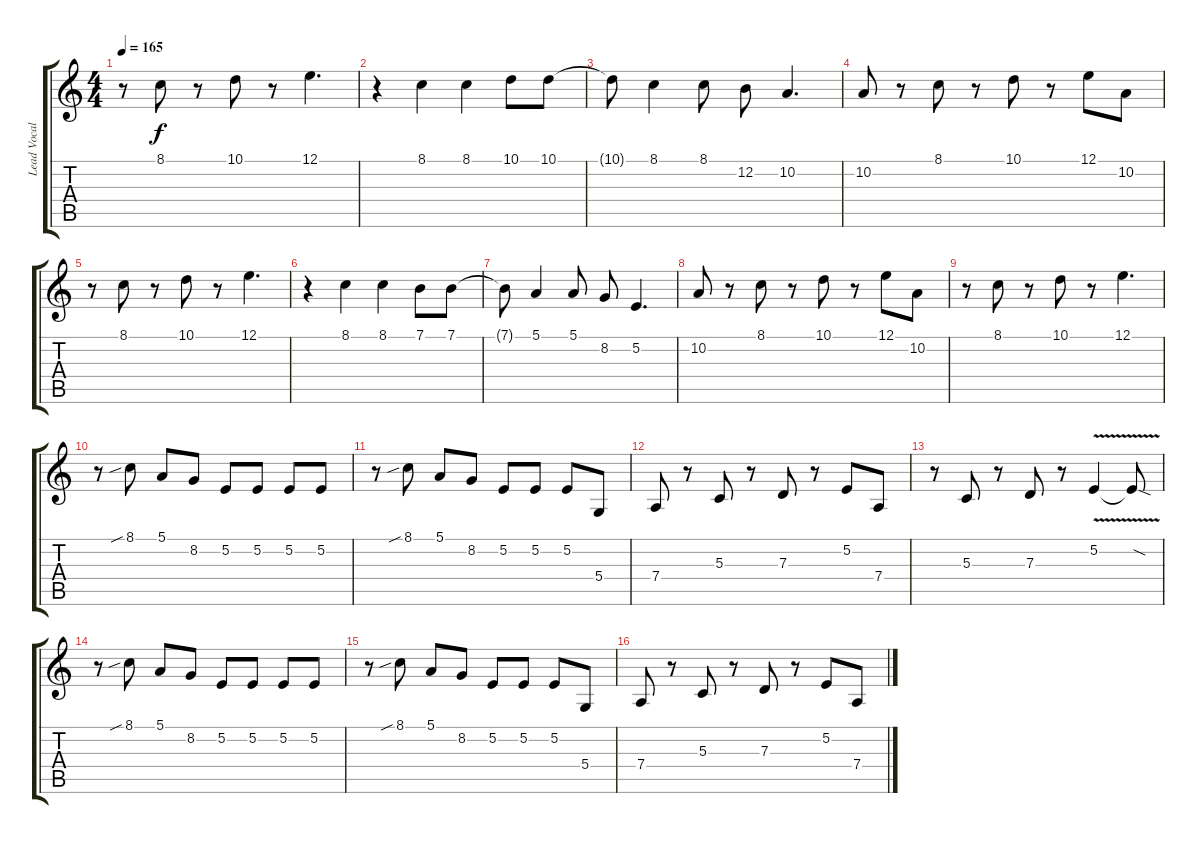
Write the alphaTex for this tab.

\track ("Lead Vocals" "Lead Vocal") {instrument lead6voice}
\staff {score tabs}
\tuning (E4 B3 G3 D3 A2 E2) {hide}
\ts (4 4)
\tempo 165
\clef g2
\ks c
r.8{dy f} 8.1.8 r.8 10.1.8 r.8 12.1.4{d} |
r.4 8.1.4 8.1.4 10.1.8 10.1.8 |
10.1{t}.8 8.1.4 8.1.8 12.2.8 10.2.4{d} |
10.2.8 r.8 8.1.8 r.8 10.1.8 r.8 12.1.8 10.2.8 |
r.8 8.1.8 r.8 10.1.8 r.8 12.1.4{d} |
r.4 8.1.4 8.1.4 7.1.8 7.1.8 |
7.1{t}.8 5.1.4 5.1.8 8.2.8 5.2.4{d} |
10.2.8 r.8 8.1.8 r.8 10.1.8 r.8 12.1.8 10.2.8 |
r.8 8.1.8 r.8 10.1.8 r.8 12.1.4{d} |
r.8 8.1{sib}.8 5.1.8 8.2.8 5.2.8 5.2.8 5.2.8 5.2.8 |
r.8 8.1{sib}.8 5.1.8 8.2.8 5.2.8 5.2.8 5.2.8 5.4.8 |
7.4.8 r.8 5.3.8 r.8 7.3.8 r.8 5.2.8 7.4.8 |
r.8 5.3.8 r.8 7.3.8 r.8 5.2{v}.4 5.2{sod t}.8 |
r.8 8.1{sib}.8 5.1.8 8.2.8 5.2.8 5.2.8 5.2.8 5.2.8 |
r.8 8.1{sib}.8 5.1.8 8.2.8 5.2.8 5.2.8 5.2.8 5.4.8 |
7.4.8 r.8 5.3.8 r.8 7.3.8 r.8 5.2.8 7.4.8
